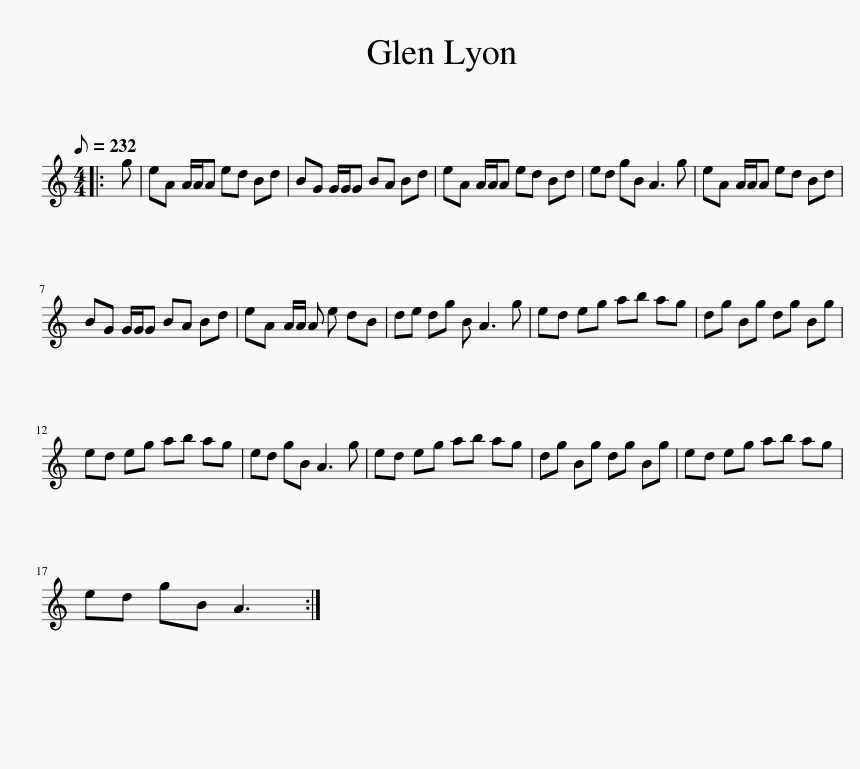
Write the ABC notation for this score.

X:1
L:1/8
Q:1/8=232
M:4/4
I:linebreak $
K:C
V:1 treble
V:1
|: g | eA A/A/A ed Bd | BG G/G/G BA Bd | eA A/A/A ed Bd | ed gB A3 g | %5
 eA A/A/A ed Bd |$ BG G/G/G BA Bd | eA A/A/ A e dB | de dg B A3 g | ed eg ab ag | %10
 dg Bg dg Bg |$ ed eg ab ag | ed gB A3 g | ed eg ab ag | dg Bg dg Bg | %15
 ed eg ab ag |$ ed gB A3 :| %17
